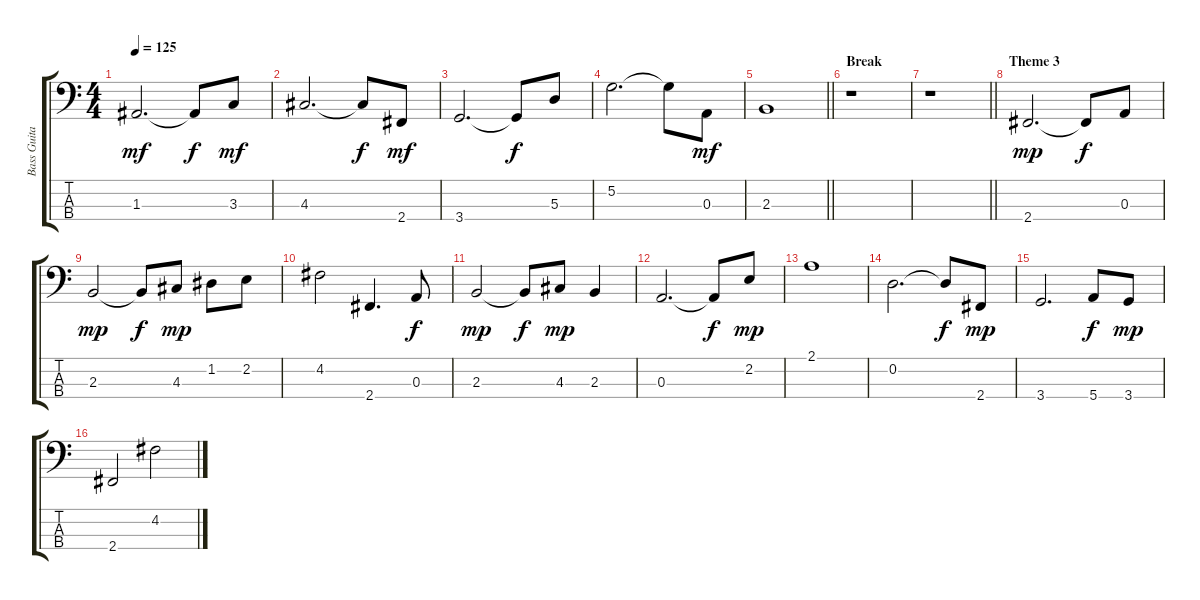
\track ("Bass Guitar" "Bass Guita") {instrument electricbassfinger}
\staff {score tabs}
\tuning (G2 D2 A1 E1) {hide}
\ts (4 4)
\tempo 125
\clef f4
\ks c
1.3.2{d dy mf} 1.3{t}.8{dy f} 3.3.8{dy mf} |
4.3.2{d} 4.3{t}.8{dy f} 2.4.8{dy mf} |
3.4.2{d} 3.4{t}.8{dy f} 5.3.8 |
5.2.2{d} 5.2{t}.8 0.3.8{dy mf} |
\barLineRight lightlight
2.3.1 |
\section ("" "Break")
r.1 |
\barLineRight lightlight
r.1 |
\section ("" "Theme 3")
2.4.2{d dy mp} 2.4{t}.8{dy f} 0.3.8 |
2.3.2{dy mp} 2.3{t}.8{dy f} 4.3.8{dy mp} 1.2.8 2.2.8 |
4.2.2 2.4.4{d} 0.3.8{dy f} |
2.3.2{dy mp} 2.3{t}.8{dy f} 4.3.8{dy mp} 2.3.4 |
0.3.2{d} 0.3{t}.8{dy f} 2.2.8{dy mp} |
2.1.1 |
0.2.2{d} 0.2{t}.8{dy f} 2.4.8{dy mp} |
3.4.2{d} 5.4.8{dy f} 3.4.8{dy mp} |
2.4.2 4.2.2
